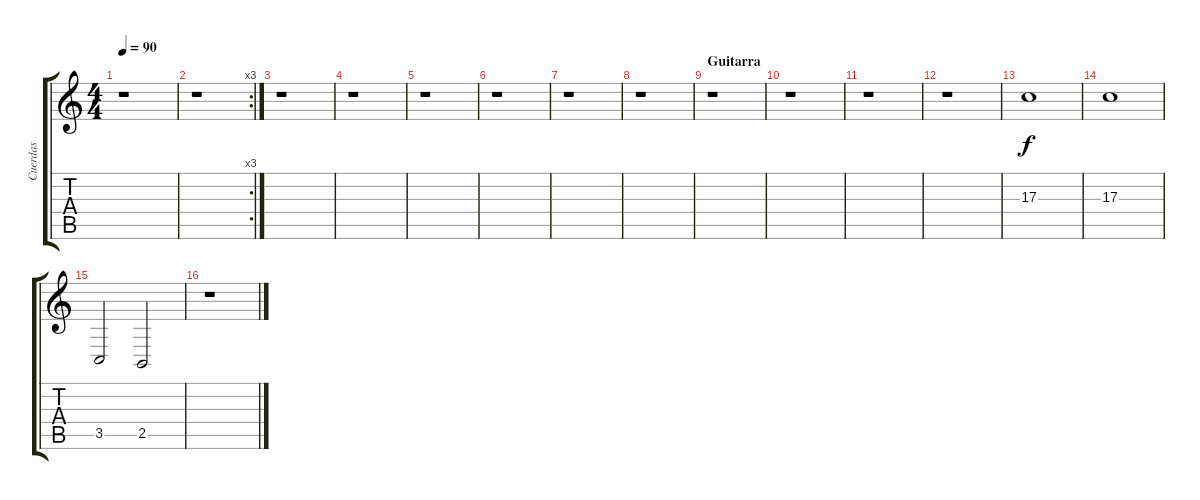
\track ("Cuerdas" "Cuerdas") {instrument violin}
\staff {score tabs}
\tuning (E4 B3 G3 D3 A2 E2) {hide}
\ts (4 4)
\tempo 90
\clef g2
\ks c
r.1{dy f instrument violin} |
\rc 3
r.1 |
r.1 |
r.1 |
r.1 |
r.1 |
r.1 |
r.1 |
\section ("" "Guitarra")
r.1 |
r.1 |
r.1 |
r.1 |
17.3.1 |
17.3.1 |
3.5.2 2.5.2 |
r.1
